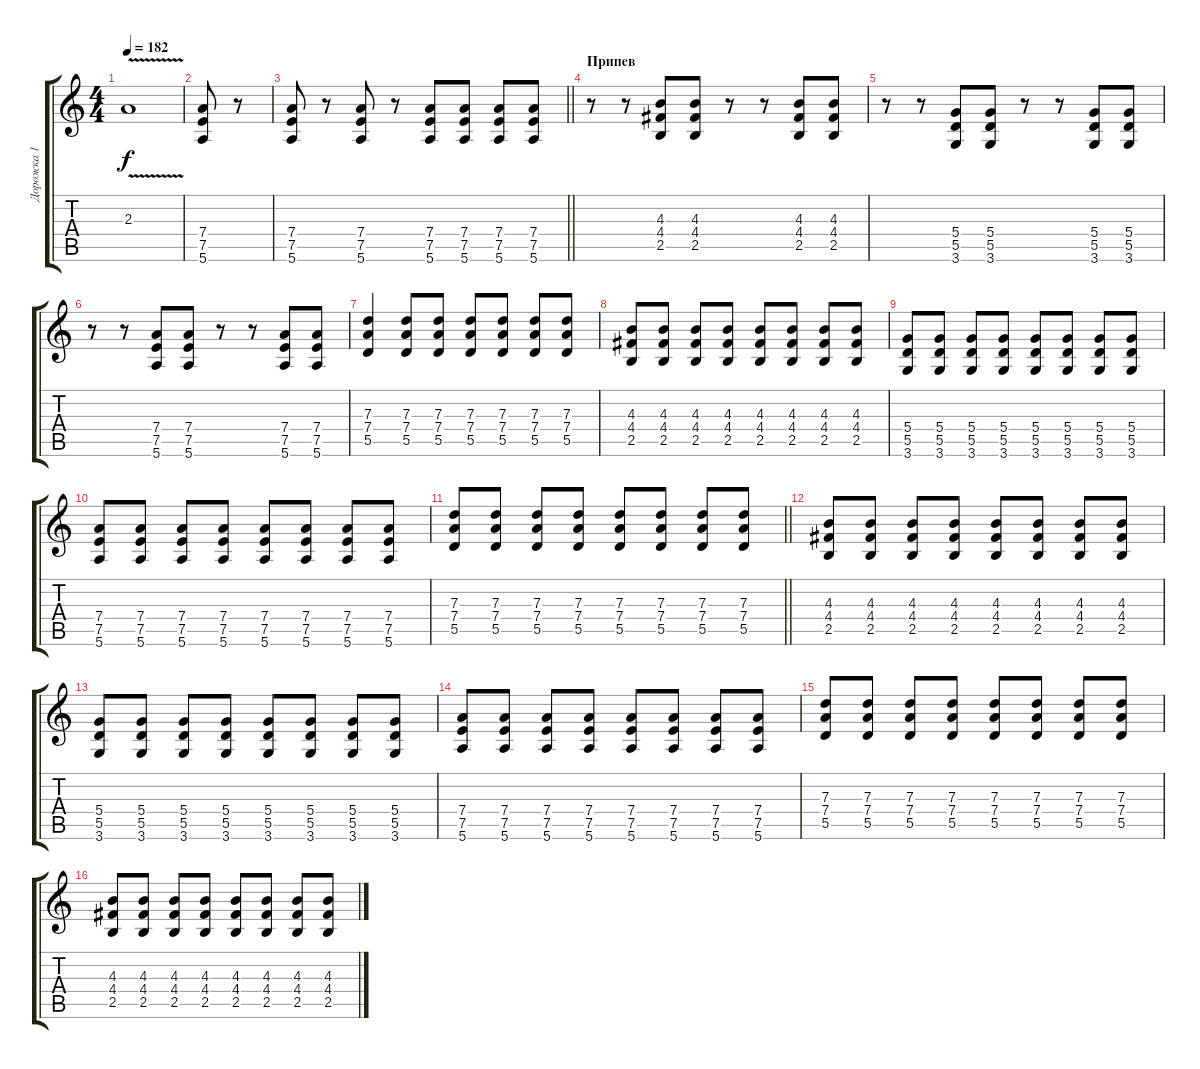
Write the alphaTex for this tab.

\track ("Дорожка 1" "Дорожка 1") {instrument distortionguitar}
\staff {score tabs}
\tuning (E4 B3 G3 D3 A2 E2) {hide}
\ts (4 4)
\tempo 182
\clef g2
\ks c
2.3{v}.1{dy f} |
(7.4 7.5 5.6).8 r.8 |
\barLineRight lightlight
(7.4 7.5 5.6).8 r.8 (7.4 7.5 5.6).8 r.8 (7.4 7.5 5.6).8 (7.4 7.5 5.6).8 (7.4 7.5 5.6).8 (7.4 7.5 5.6).8 |
\section ("" "Припев")
r.8 r.8 (4.3 4.4 2.5).8 (4.3 4.4 2.5).8 r.8 r.8 (4.3 4.4 2.5).8 (4.3 4.4 2.5).8 |
r.8 r.8 (5.4 5.5 3.6).8 (5.4 5.5 3.6).8 r.8 r.8 (5.4 5.5 3.6).8 (5.4 5.5 3.6).8 |
r.8 r.8 (7.4 7.5 5.6).8 (7.4 7.5 5.6).8 r.8 r.8 (7.4 7.5 5.6).8 (7.4 7.5 5.6).8 |
(7.3 7.4 5.5).4 (7.3 7.4 5.5).8 (7.3 7.4 5.5).8 (7.3 7.4 5.5).8 (7.3 7.4 5.5).8 (7.3 7.4 5.5).8 (7.3 7.4 5.5).8 |
(4.3 4.4 2.5).8 (4.3 4.4 2.5).8 (4.3 4.4 2.5).8 (4.3 4.4 2.5).8 (4.3 4.4 2.5).8 (4.3 4.4 2.5).8 (4.3 4.4 2.5).8 (4.3 4.4 2.5).8 |
(5.4 5.5 3.6).8 (5.4 5.5 3.6).8 (5.4 5.5 3.6).8 (5.4 5.5 3.6).8 (5.4 5.5 3.6).8 (5.4 5.5 3.6).8 (5.4 5.5 3.6).8 (5.4 5.5 3.6).8 |
(7.4 7.5 5.6).8 (7.4 7.5 5.6).8 (7.4 7.5 5.6).8 (7.4 7.5 5.6).8 (7.4 7.5 5.6).8 (7.4 7.5 5.6).8 (7.4 7.5 5.6).8 (7.4 7.5 5.6).8 |
\barLineRight lightlight
(7.3 7.4 5.5).8 (7.3 7.4 5.5).8 (7.3 7.4 5.5).8 (7.3 7.4 5.5).8 (7.3 7.4 5.5).8 (7.3 7.4 5.5).8 (7.3 7.4 5.5).8 (7.3 7.4 5.5).8 |
(4.3 4.4 2.5).8 (4.3 4.4 2.5).8 (4.3 4.4 2.5).8 (4.3 4.4 2.5).8 (4.3 4.4 2.5).8 (4.3 4.4 2.5).8 (4.3 4.4 2.5).8 (4.3 4.4 2.5).8 |
(5.4 5.5 3.6).8 (5.4 5.5 3.6).8 (5.4 5.5 3.6).8 (5.4 5.5 3.6).8 (5.4 5.5 3.6).8 (5.4 5.5 3.6).8 (5.4 5.5 3.6).8 (5.4 5.5 3.6).8 |
(7.4 7.5 5.6).8 (7.4 7.5 5.6).8 (7.4 7.5 5.6).8 (7.4 7.5 5.6).8 (7.4 7.5 5.6).8 (7.4 7.5 5.6).8 (7.4 7.5 5.6).8 (7.4 7.5 5.6).8 |
(7.3 7.4 5.5).8 (7.3 7.4 5.5).8 (7.3 7.4 5.5).8 (7.3 7.4 5.5).8 (7.3 7.4 5.5).8 (7.3 7.4 5.5).8 (7.3 7.4 5.5).8 (7.3 7.4 5.5).8 |
(4.3 4.4 2.5).8 (4.3 4.4 2.5).8 (4.3 4.4 2.5).8 (4.3 4.4 2.5).8 (4.3 4.4 2.5).8 (4.3 4.4 2.5).8 (4.3 4.4 2.5).8 (4.3 4.4 2.5).8
